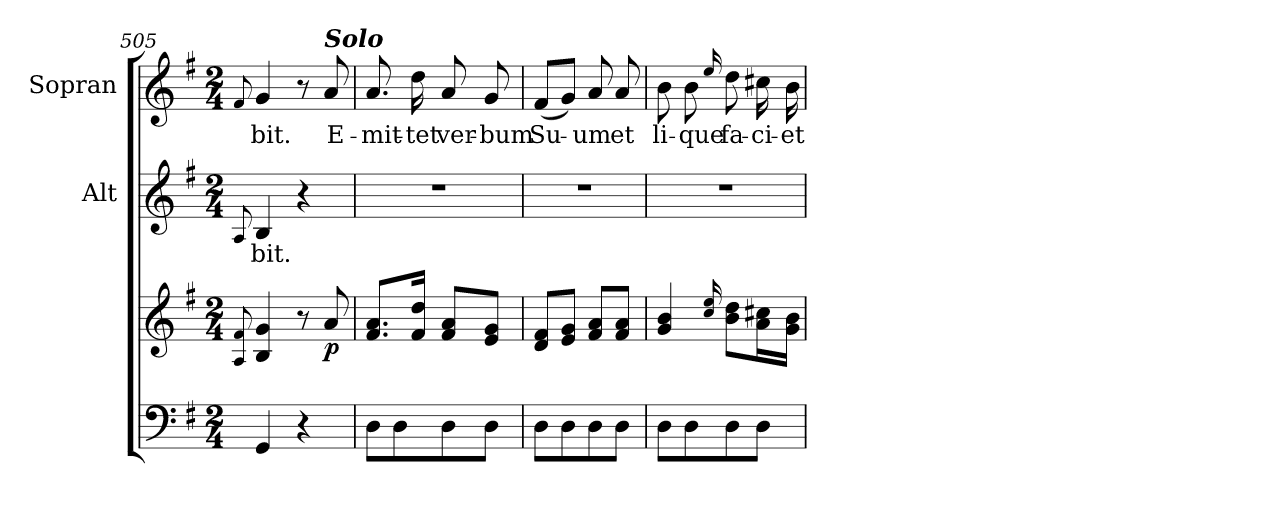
**kern	**kern	**dynam	**kern	**text	**kern	**text
*part3	*part3	*part3	*part2	*part2	*part1	*part1
*staff4	*staff3	*staff3/4	*staff2	*staff2	*staff1	*staff1
*	*	*	*I"Alt	*	*I"Sopran	*
*	*	*	*I'A.	*	*I'S.	*
*clefF4	*clefG2	*	*clefG2	*	*clefG2	*
*k[f#]	*k[f#]	*	*k[f#]	*	*k[f#]	*
*G:	*G:	*	*G:	*	*G:	*
*M2/4	*M2/4	*	*M2/4	*	*M2/4	*
=505	=505	=505	=505	=505	=505	=505
.	8qqA/ 8qqf#/	.	8qqA/	.	8qqf#/	.
!	!	!	!	!LO:LY:b	!	!LO:LY:b
4GG/	4B/ 4g/	.	4B/	-bit.	4g/	-bit.
4r	8r	.	4r	.	8r	.
!	!	!	!	!	!LO:TX:a:Bi:t=Solo	!
!	!	!LO:DY:b	!	!	!	!LO:LY:b
.	8a/	p	.	.	8a/	E-
=506	=506	=506	=506	=506	=506	=506
!	!	!	!	!	!	!LO:LY:b
8D\L	8.f#/ 8.a/L	.	2r	.	8.a/	-mit-
8D\	.	.	.	.	.	.
!	!	!	!	!	!	!LO:LY:b
.	16f#/ 16dd/Jk	.	.	.	16dd\	-tet
!	!	!	!	!	!	!LO:LY:b
8D\	8f#/ 8a/L	.	.	.	8a/	ver-
!	!	!	!	!	!	!LO:LY:b
8D\J	8e/ 8g/J	.	.	.	8g/	-bum
=507	=507	=507	=507	=507	=507	=507
!	!	!	!	!	!	!LO:LY:b
8D\L	8d/ 8f#/L	.	2r	.	(<8f#/L	Su-
8D\	8e/ 8g/J	.	.	.	8g/J)	.
!	!	!	!	!	!	!LO:LY:b
8D\	8f#/ 8a/L	.	.	.	8a/	-um
!	!	!	!	!	!	!LO:LY:b
8D\J	8f#/ 8a/J	.	.	.	8a/	et
=508	=508	=508	=508	=508	=508	=508
!	!	!	!	!	!	!LO:LY:b
8D\L	4g/ 4b/	.	2r	.	8b\	li-
!	!	!	!	!	!	!LO:LY:b
8D\	.	.	.	.	8b\	-que
.	16qqcc/ 16qqee/	.	.	.	16qqee/	.
!	!	!	!	!	!	!LO:LY:b
8D\	8b\ 8dd\L	.	.	.	8dd\	fa-
!	!	!	!	!	!	!LO:LY:b
8D\J	16a\ 16cc#X\L	.	.	.	16cc#X\	-ci-
!	!	!	!	!	!	!LO:LY:b
.	16g\ 16b\JJ	.	.	.	16b\	-et
=	=	=	=	=	=	=
*-	*-	*-	*-	*-	*-	*-
